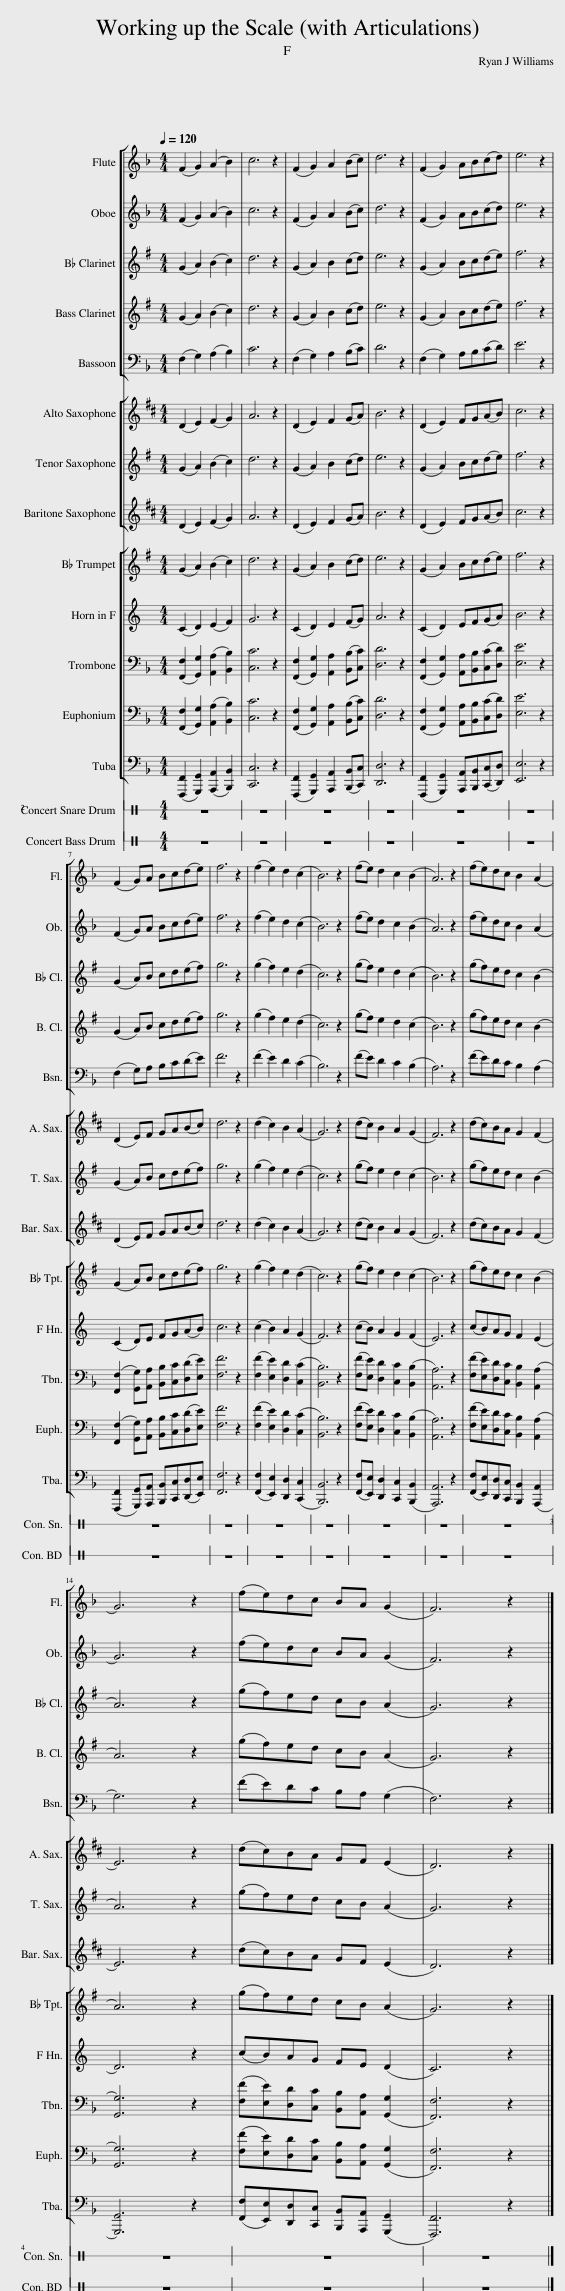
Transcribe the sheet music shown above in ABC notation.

X:1
%%score [ 1 2 3 4 5 ] [ 6 7 8 ] [ 9 10 11 12 13 ] 14
L:1/8
Q:1/4=120
M:4/4
I:linebreak $
K:F
V:1 treble
V:2 treble
V:3 treble transpose=-2
V:4 treble transpose=-14
V:5 bass
V:6 treble transpose=-9
V:7 treble transpose=-14
V:8 treble transpose=-21
V:9 treble transpose=-2
V:10 treble transpose=-7
V:11 bass
V:12 bass
V:13 bass
V:14 treble transpose=24
V:1
 (F2 G2) (A2 B2) | c6 z2 | (F2 G2) A2 (Bc) | d6 z2 | (F2 G2) AB(cd) | %5
 e6 z2 |$ (F2 G)A Bc(de) | f6 z2 | (f2 e2) d2 (c2 | B6) z2 | %10
 (fe) d2 c2 (B2 | A6) z2 | (fe)dc B2 (A2 |$ G6) z2 | (fe)dc BA (G2 | %15
 F6) z2 |] %16
V:2
 (F2 G2) (A2 B2) | c6 z2 | (F2 G2) A2 (Bc) | d6 z2 | (F2 G2) AB(cd) | %5
 e6 z2 |$ (F2 G)A Bc(de) | f6 z2 | (f2 e2) d2 (c2 | B6) z2 | %10
 (fe) d2 c2 (B2 | A6) z2 | (fe)dc B2 (A2 |$ G6) z2 | (fe)dc BA (G2 | %15
 F6) z2 |] %16
V:3
[K:G] (G2 A2) (B2 c2) | d6 z2 | (G2 A2) B2 (cd) | e6 z2 | (G2 A2) Bc(de) | %5
 f6 z2 |$ (G2 A)B cd(ef) | g6 z2 | (g2 f2) e2 (d2 | c6) z2 | %10
 (gf) e2 d2 (c2 | B6) z2 | (gf)ed c2 (B2 |$ A6) z2 | (gf)ed cB (A2 | %15
 G6) z2 |] %16
V:4
[K:G] (G2 A2) (B2 c2) | d6 z2 | (G2 A2) B2 (cd) | e6 z2 | (G2 A2) Bc(de) | %5
 f6 z2 |$ (G2 A)B cd(ef) | g6 z2 | (g2 f2) e2 (d2 | c6) z2 | %10
 (gf) e2 d2 (c2 | B6) z2 | (gf)ed c2 (B2 |$ A6) z2 | (gf)ed cB (A2 | %15
 G6) z2 |] %16
V:5
 (F,2 G,2) (A,2 B,2) | C6 z2 | (F,2 G,2) A,2 (B,C) | D6 z2 | (F,2 G,2) A,B,(CD) | %5
 E6 z2 |$ (F,2 G,)A, B,C(DE) | F6 z2 | (F2 E2) D2 (C2 | B,6) z2 | %10
 (FE) D2 C2 (B,2 | A,6) z2 | (FE)DC B,2 (A,2 |$ G,6) z2 | (FE)DC B,A, (G,2 | %15
 F,6) z2 |] %16
V:6
[K:D] (D2 E2) (F2 G2) | A6 z2 | (D2 E2) F2 (GA) | B6 z2 | (D2 E2) FG(AB) | %5
 c6 z2 |$ (D2 E)F GA(Bc) | d6 z2 | (d2 c2) B2 (A2 | G6) z2 | %10
 (dc) B2 A2 (G2 | F6) z2 | (dc)BA G2 (F2 |$ E6) z2 | (dc)BA GF (E2 | %15
 D6) z2 |] %16
V:7
[K:G] (G2 A2) (B2 c2) | d6 z2 | (G2 A2) B2 (cd) | e6 z2 | (G2 A2) Bc(de) | %5
 f6 z2 |$ (G2 A)B cd(ef) | g6 z2 | (g2 f2) e2 (d2 | c6) z2 | %10
 (gf) e2 d2 (c2 | B6) z2 | (gf)ed c2 (B2 |$ A6) z2 | (gf)ed cB (A2 | %15
 G6) z2 |] %16
V:8
[K:D] (D2 E2) (F2 G2) | A6 z2 | (D2 E2) F2 (GA) | B6 z2 | (D2 E2) FG(AB) | %5
 c6 z2 |$ (D2 E)F GA(Bc) | d6 z2 | (d2 c2) B2 (A2 | G6) z2 | %10
 (dc) B2 A2 (G2 | F6) z2 | (dc)BA G2 (F2 |$ E6) z2 | (dc)BA GF (E2 | %15
 D6) z2 |] %16
V:9
[K:G] (G2 A2) (B2 c2) | d6 z2 | (G2 A2) B2 (cd) | e6 z2 | (G2 A2) Bc(de) | %5
 f6 z2 |$ (G2 A)B cd(ef) | g6 z2 | (g2 f2) e2 (d2 | c6) z2 | %10
 (gf) e2 d2 (c2 | B6) z2 | (gf)ed c2 (B2 |$ A6) z2 | (gf)ed cB (A2 | %15
 G6) z2 |] %16
V:10
[K:C] (C2 D2) (E2 F2) | G6 z2 | (C2 D2) E2 (FG) | A6 z2 | (C2 D2) EF(GA) | %5
 B6 z2 |$ (C2 D)E FG(AB) | c6 z2 | (c2 B2) A2 (G2 | F6) z2 | %10
 (cB) A2 G2 (F2 | E6) z2 | (cB)AG F2 (E2 |$ D6) z2 | (cB)AG FE (D2 | %15
 C6) z2 |] %16
V:11
 ([F,,F,]2 [G,,G,]2) ([A,,A,]2 [B,,B,]2) | [C,C]6 z2 | ([F,,F,]2 [G,,G,]2) [A,,A,]2 ([B,,B,][C,C]) | [D,D]6 z2 | ([F,,F,]2 [G,,G,]2) [A,,A,][B,,B,]([C,C][D,D]) | %5
 [E,E]6 z2 |$ ([F,,F,]2 [G,,G,])[A,,A,] [B,,B,][C,C]([D,D][E,E]) | [F,F]6 z2 | ([F,F]2 [E,E]2) [D,D]2 ([C,C]2 | [B,,B,]6) z2 | %10
 ([F,F][E,E]) [D,D]2 [C,C]2 ([B,,B,]2 | [A,,A,]6) z2 | ([F,F][E,E])[D,D][C,C] [B,,B,]2 ([A,,A,]2 |$ [G,,G,]6) z2 | ([F,F][E,E])[D,D][C,C] [B,,B,][A,,A,] ([G,,G,]2 | %15
 [F,,F,]6) z2 |] %16
V:12
 ([F,,F,]2 [G,,G,]2) ([A,,A,]2 [B,,B,]2) | [C,C]6 z2 | ([F,,F,]2 [G,,G,]2) [A,,A,]2 ([B,,B,][C,C]) | [D,D]6 z2 | ([F,,F,]2 [G,,G,]2) [A,,A,][B,,B,]([C,C][D,D]) | %5
 [E,E]6 z2 |$ ([F,,F,]2 [G,,G,])[A,,A,] [B,,B,][C,C]([D,D][E,E]) | [F,F]6 z2 | ([F,F]2 [E,E]2) [D,D]2 ([C,C]2 | [B,,B,]6) z2 | %10
 ([F,F][E,E]) [D,D]2 [C,C]2 ([B,,B,]2 | [A,,A,]6) z2 | ([F,F][E,E])[D,D][C,C] [B,,B,]2 ([A,,A,]2 |$ [G,,G,]6) z2 | ([F,F][E,E])[D,D][C,C] [B,,B,][A,,A,] ([G,,G,]2 | %15
 [F,,F,]6) z2 |] %16
V:13
 ([F,,,F,,]2 [G,,,G,,]2) ([A,,,A,,]2 [B,,,B,,]2) | [C,,C,]6 z2 | ([F,,,F,,]2 [G,,,G,,]2) [A,,,A,,]2 ([B,,,B,,][C,,C,]) | [D,,D,]6 z2 | ([F,,,F,,]2 [G,,,G,,]2) [A,,,A,,][B,,,B,,]([C,,C,][D,,D,]) | %5
 [E,,E,]6 z2 |$ ([F,,,F,,]2 [G,,,G,,])[A,,,A,,] [B,,,B,,][C,,C,]([D,,D,][E,,E,]) | [F,,F,]6 z2 | ([F,,F,]2 [E,,E,]2) [D,,D,]2 ([C,,C,]2 | [B,,,B,,]6) z2 | %10
 ([F,,F,][E,,E,]) [D,,D,]2 [C,,C,]2 ([B,,,B,,]2 | [A,,,A,,]6) z2 | ([F,,F,][E,,E,])[D,,D,][C,,C,] [B,,,B,,]2 ([A,,,A,,]2 |$ [G,,,G,,]6) z2 | ([F,,F,][E,,E,])[D,,D,][C,,C,] [B,,,B,,][A,,,A,,] ([G,,,G,,]2 | %15
 [F,,,F,,]6) z2 |] %16
V:14
 F2 G2 A2 B2 | c6 z2 | F2 G2 A2 Bc | d6 z2 | F2 G2 ABcd | %5
 e6 z2 |$ F2 GA Bcde | f6 z2 | f2 e2 d2 c2 | B6 z2 | %10
 fe d2 c2 B2 | A6 z2 | fedc B2 A2 |$ G6 z2 | fedc BA G2 | %15
 F6 z2 |] %16
